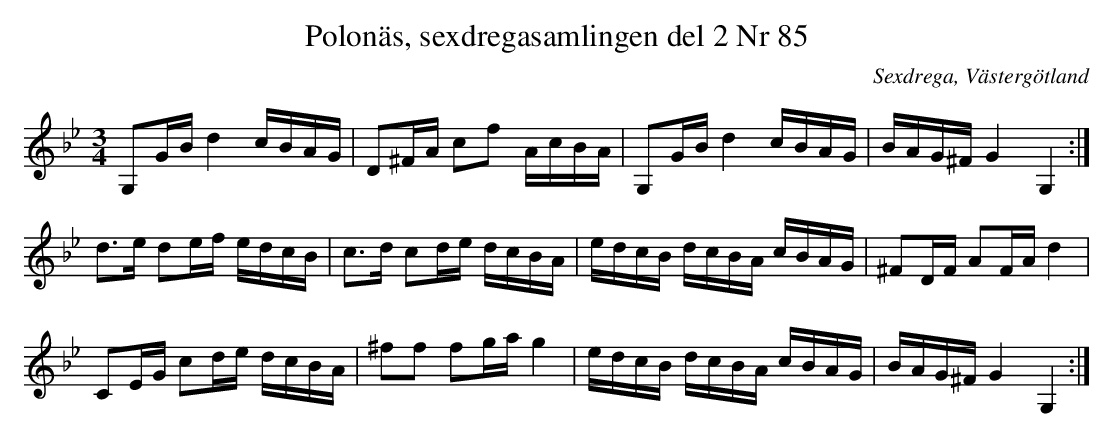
X:1
T:Polonäs, sexdregasamlingen del 2 Nr 85
M:3/4
L:1/16
O:Sexdrega, Västergötland
K:Gm
G,2GB d4 cBAG|D2^FA c2f2 AcBA|G,2GB d4 cBAG|BAG^F G4 G,4:|
d3e d2ef edcB|c3d c2de dcBA|edcB dcBA cBAG| ^F2DF A2FA d4|
C2EG c2de dcBA|^f2f2 f2ga g4|edcB dcBA cBAG|BAG^F G4 G,4:|
